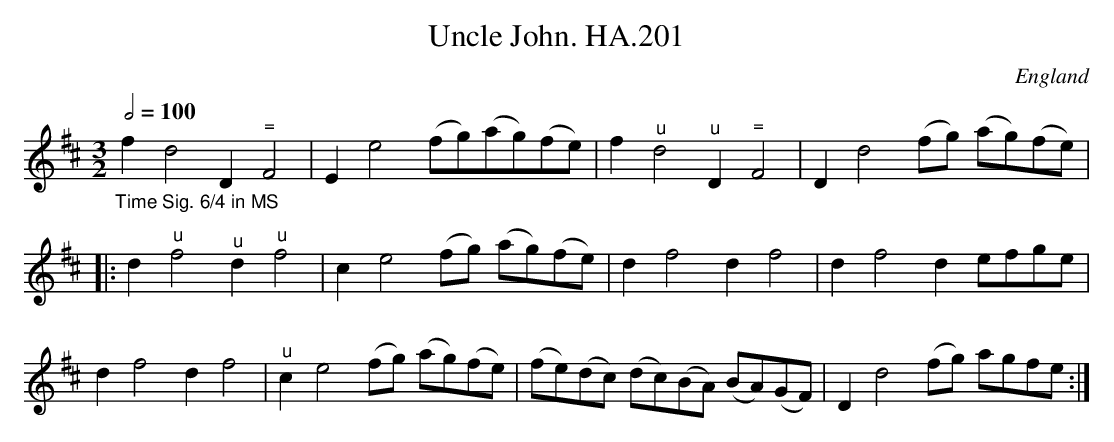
X:1
T:Uncle John. HA.201
L:1/8
M:3/2
O:England
Q:1/2=100
K:D
"_Time Sig. 6/4 in MS"f2d4D2"^="F4|E2e4(fg)(ag)(fe)|\
f2"^u"d4"^u"D2"^="F4|D2d4(fg) (ag)(fe)|!
|:d2"^u"f4"^u"d2"^u"f4|c2e4(fg) (ag)(fe)|\
d2f4d2f4|d2f4d2 efge|!
d2f4d2f4|"^u"c2e4 (fg) (ag)(fe)|\
(fe)(dc) (dc)(BA) (BA)(GF)|D2d4 (fg) agfe:|
